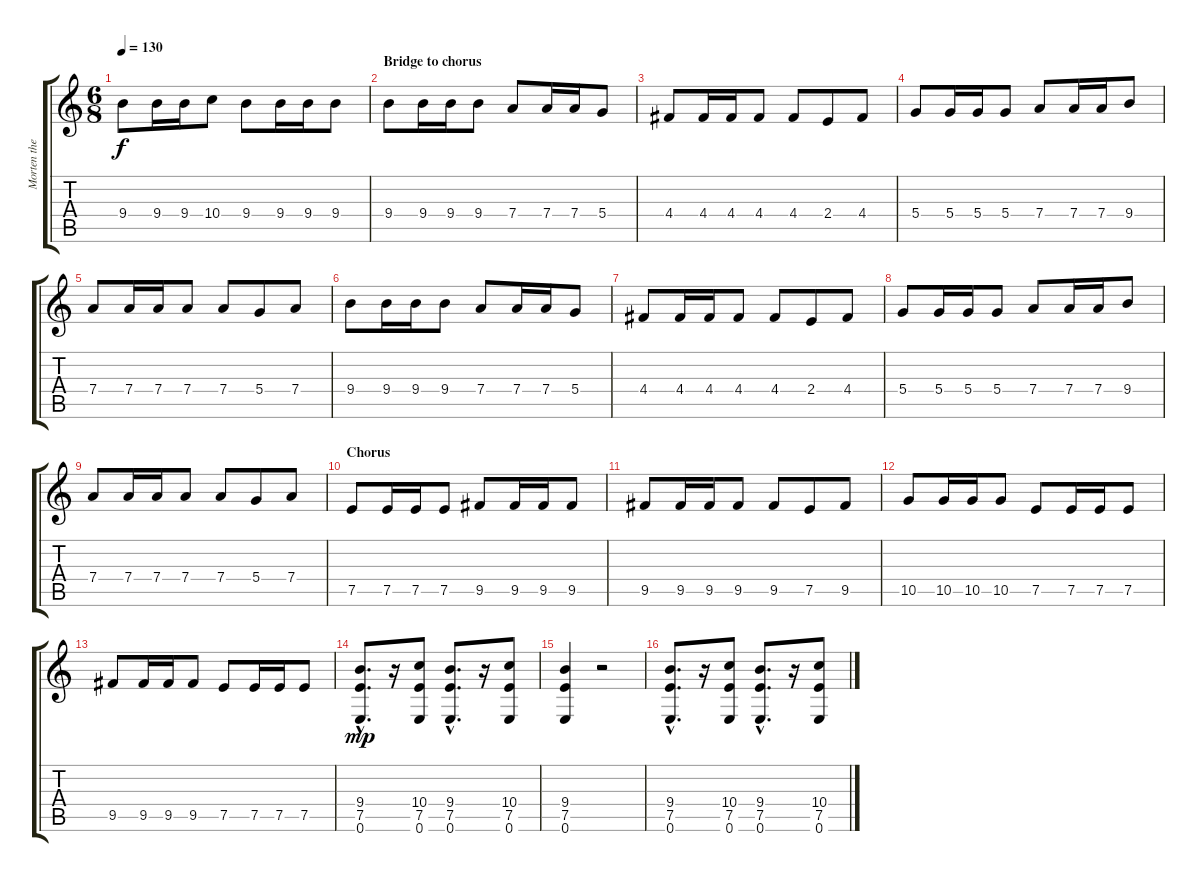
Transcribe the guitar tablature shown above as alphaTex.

\track ("Morten the god the greatest of them all" "Morten the") {instrument distortionguitar}
\staff {score tabs}
\tuning (E4 B3 G3 D3 A2 E2) {hide}
\ts (6 8)
\tempo 130
\clef g2
\ks c
9.4.8{dy f} 9.4.16 9.4.16 10.4.8 9.4.8 9.4.16 9.4.16 9.4.8 |
\section ("" "Bridge to chorus")
9.4.8 9.4.16 9.4.16 9.4.8 7.4.8 7.4.16 7.4.16 5.4.8 |
4.4.8 4.4.16 4.4.16 4.4.8 4.4.8 2.4.8 4.4.8 |
5.4.8 5.4.16 5.4.16 5.4.8 7.4.8 7.4.16 7.4.16 9.4.8 |
7.4.8 7.4.16 7.4.16 7.4.8 7.4.8 5.4.8 7.4.8 |
9.4.8 9.4.16 9.4.16 9.4.8 7.4.8 7.4.16 7.4.16 5.4.8 |
4.4.8 4.4.16 4.4.16 4.4.8 4.4.8 2.4.8 4.4.8 |
5.4.8 5.4.16 5.4.16 5.4.8 7.4.8 7.4.16 7.4.16 9.4.8 |
7.4.8 7.4.16 7.4.16 7.4.8 7.4.8 5.4.8 7.4.8 |
\section ("" "Chorus")
7.5.8 7.5.16 7.5.16 7.5.8 9.5.8 9.5.16 9.5.16 9.5.8 |
9.5.8 9.5.16 9.5.16 9.5.8 9.5.8 7.5.8 9.5.8 |
10.5.8 10.5.16 10.5.16 10.5.8 7.5.8 7.5.16 7.5.16 7.5.8 |
9.5.8 9.5.16 9.5.16 9.5.8 7.5.8 7.5.16 7.5.16 7.5.8 |
(9.4{hac} 7.5{hac} 0.6{hac}).8{d dy mp} r.16 (10.4 7.5 0.6).8 (9.4{hac} 7.5{hac} 0.6{hac}).8{d} r.16 (10.4 7.5 0.6).8 |
(9.4 7.5 0.6).4 r.2 |
(9.4{hac} 7.5{hac} 0.6{hac}).8{d} r.16 (10.4 7.5 0.6).8 (9.4{hac} 7.5{hac} 0.6{hac}).8{d} r.16 (10.4 7.5 0.6).8
